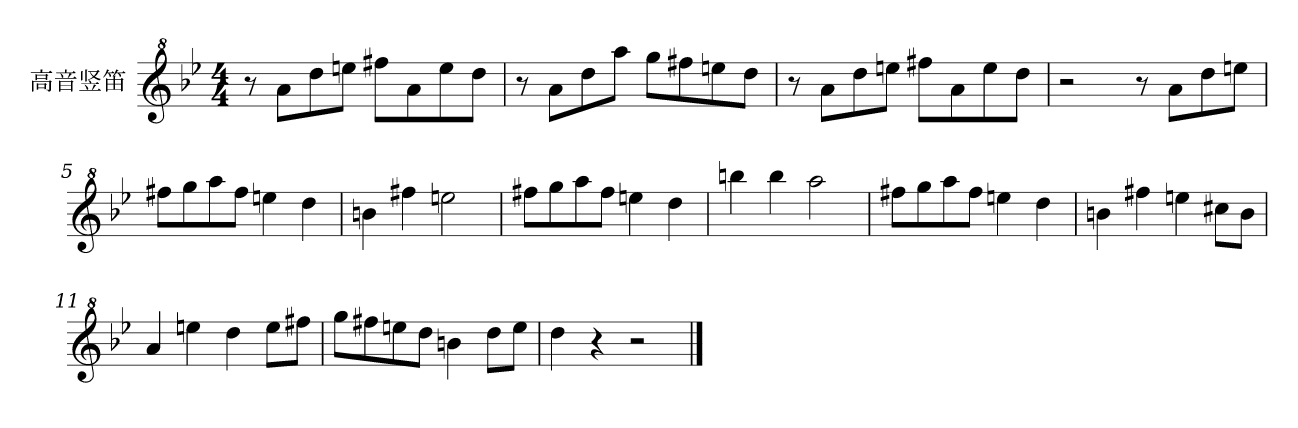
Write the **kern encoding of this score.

**kern
*part1
*staff1
*I"高音竖笛
*clefG^2
*k[b-e-]
*M4/4
*MM90
=1
8r
8aa\L
8ddd\
8eeen\J
8fff#X\L
8aa\
8eee\
8ddd\J
=2
8r
8aa\L
8ddd\
8aaa\J
8ggg\L
8fff#X\
8eeen\
8ddd\J
=3
8r
8aa\L
8ddd\
8eeen\J
8fff#X\L
8aa\
8eee\
8ddd\J
=4
2r
8r
8aa\L
8ddd\
8eeen\J
!!LO:LB:g=z
=5
8fff#X\L
8ggg\
8aaa\
8fff#\J
4eeen\
4ddd\
=6
4bbn\
4fff#X\
2eeen\
=7
8fff#X\L
8ggg\
8aaa\
8fff#\J
4eeen\
4ddd\
=8
4bbbn\
4bbb\
2aaa\
=9
8fff#X\L
8ggg\
8aaa\
8fff#\J
4eeen\
4ddd\
=10
4bbn\
4fff#X\
4eeen\
8ccc#X\L
8bb\J
!!LO:LB:g=z
=11
4aa/
4eeen\
4ddd\
8eee\L
8fff#X\J
=12
8ggg\L
8fff#X\
8eeen\
8ddd\J
4bbn\
8ddd\L
8eee\J
=13
4ddd\
4r
2r
==
*-
